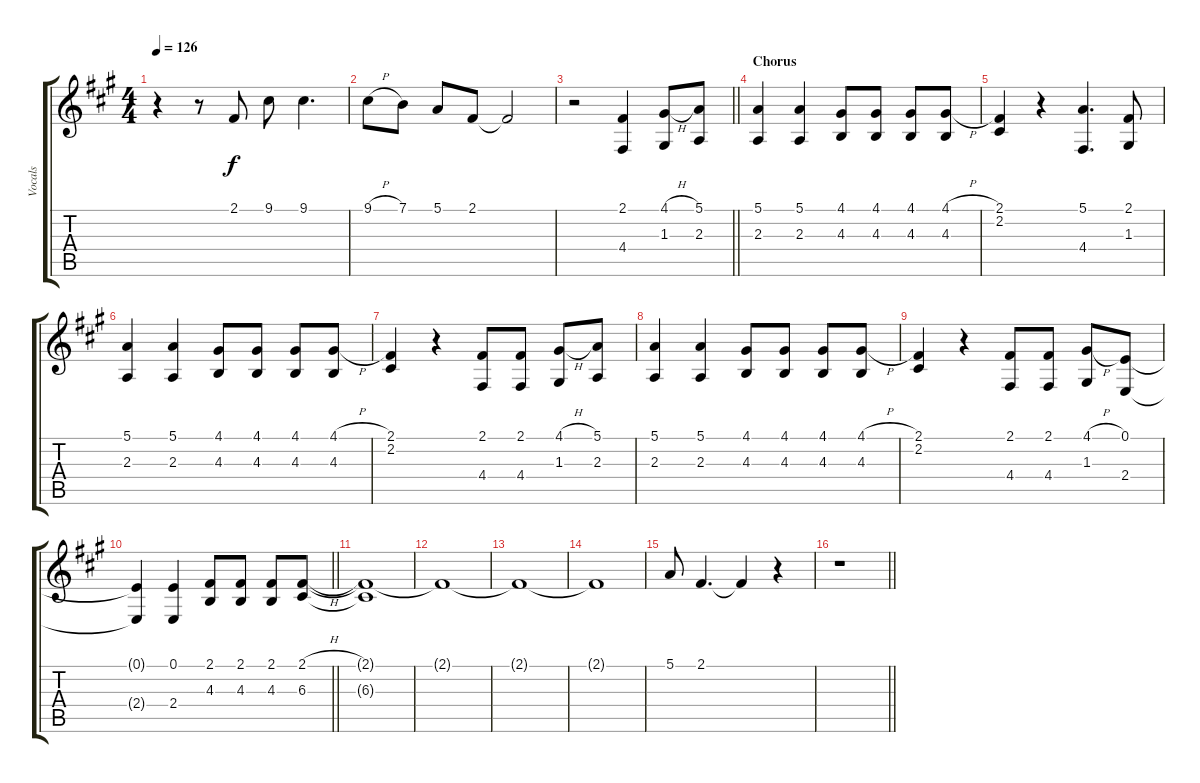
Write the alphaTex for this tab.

\track ("Vocals" "Vocals") {instrument flute}
\staff {score tabs}
\tuning (E4 B3 G3 D3 A2 E2) {hide}
\ts (4 4)
\tempo 126
\clef g2
\ks a
r.4{dy f} r.8 2.1.8 9.1.8 9.1.4{d} |
9.1{h}.8 7.1.8 5.1.8 2.1.8 2.1{t}.2 |
\barLineRight lightlight
r.2 (2.1 4.4).4 (4.1{h} 1.3).8 (5.1 2.3).8 |
\section ("" "Chorus")
(5.1 2.3).4 (5.1 2.3).4 (4.1 4.3).8 (4.1 4.3).8 (4.1 4.3).8 (4.1{h} 4.3).8 |
(2.1 2.2).4 r.4 (5.1 4.4).4{d} (2.1 1.3).8 |
(5.1 2.3).4 (5.1 2.3).4 (4.1 4.3).8 (4.1 4.3).8 (4.1 4.3).8 (4.1{h} 4.3).8 |
(2.1 2.2).4 r.4 (2.1 4.4).8 (2.1 4.4).8 (4.1{h} 1.3).8 (5.1 2.3).8 |
(5.1 2.3).4 (5.1 2.3).4 (4.1 4.3).8 (4.1 4.3).8 (4.1 4.3).8 (4.1{h} 4.3).8 |
(2.1 2.2).4 r.4 (2.1 4.4).8 (2.1 4.4).8 (4.1{h} 1.3).8 (0.1 2.4).8 |
\barLineRight lightlight
(0.1{t} 2.4{t}).4 (0.1 2.4).4 (2.1 4.3).8 (2.1 4.3).8 (2.1 4.3).8 (2.1{h} 6.3).8 |
(2.1{t} 6.3{t}).1 |
2.1{t}.1 |
2.1{t}.1 |
2.1{t}.1 |
5.1.8 2.1.4{d} 2.1{t}.4 r.4 |
\barLineRight lightlight
r.1
